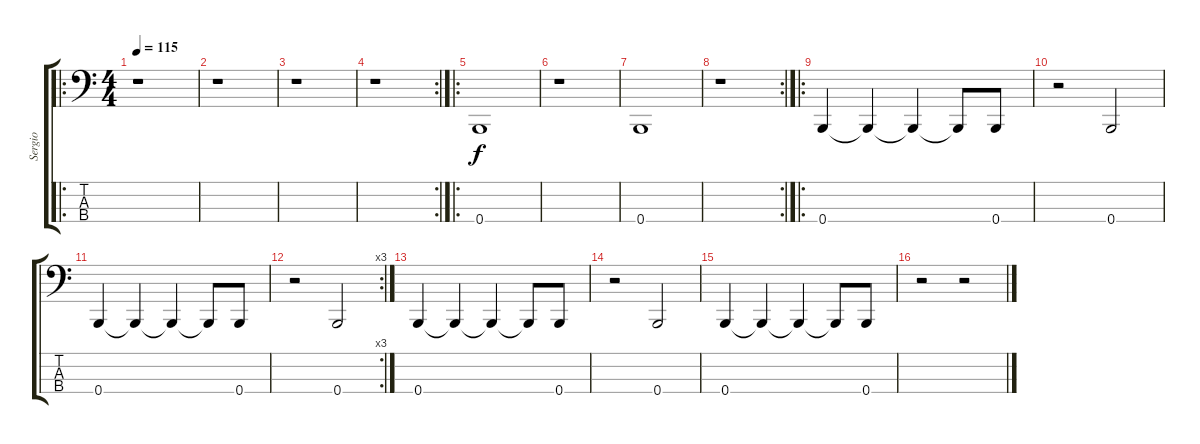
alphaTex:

\track ("Sergio" "Sergio") {instrument electricbassfinger}
\staff {score tabs}
\tuning (E2 B1 Gb1 B0) {hide}
\ro
\ts (4 4)
\tempo 115
\clef f4
\ks c
r.1{dy f instrument electricbassfinger} |
r.1 |
r.1 |
\rc 2
r.1 |
\ro
0.4.1{volume 0} |
r.1{volume 16} |
0.4.1{volume 0} |
\rc 2
r.1{volume 16} |
\ro
0.4.4{volume 0} 0.4{t}.4 0.4{t}.4 0.4{t}.8 0.4.8{volume 16} |
r.2 0.4.2 |
0.4.4{volume 0} 0.4{t}.4 0.4{t}.4 0.4{t}.8 0.4.8{volume 16} |
\rc 3
r.2 0.4.2 |
0.4.4{volume 0} 0.4{t}.4 0.4{t}.4 0.4{t}.8 0.4.8{volume 16} |
r.2 0.4.2 |
0.4.4{volume 0} 0.4{t}.4 0.4{t}.4 0.4{t}.8 0.4.8{volume 16} |
r.2 r.2
